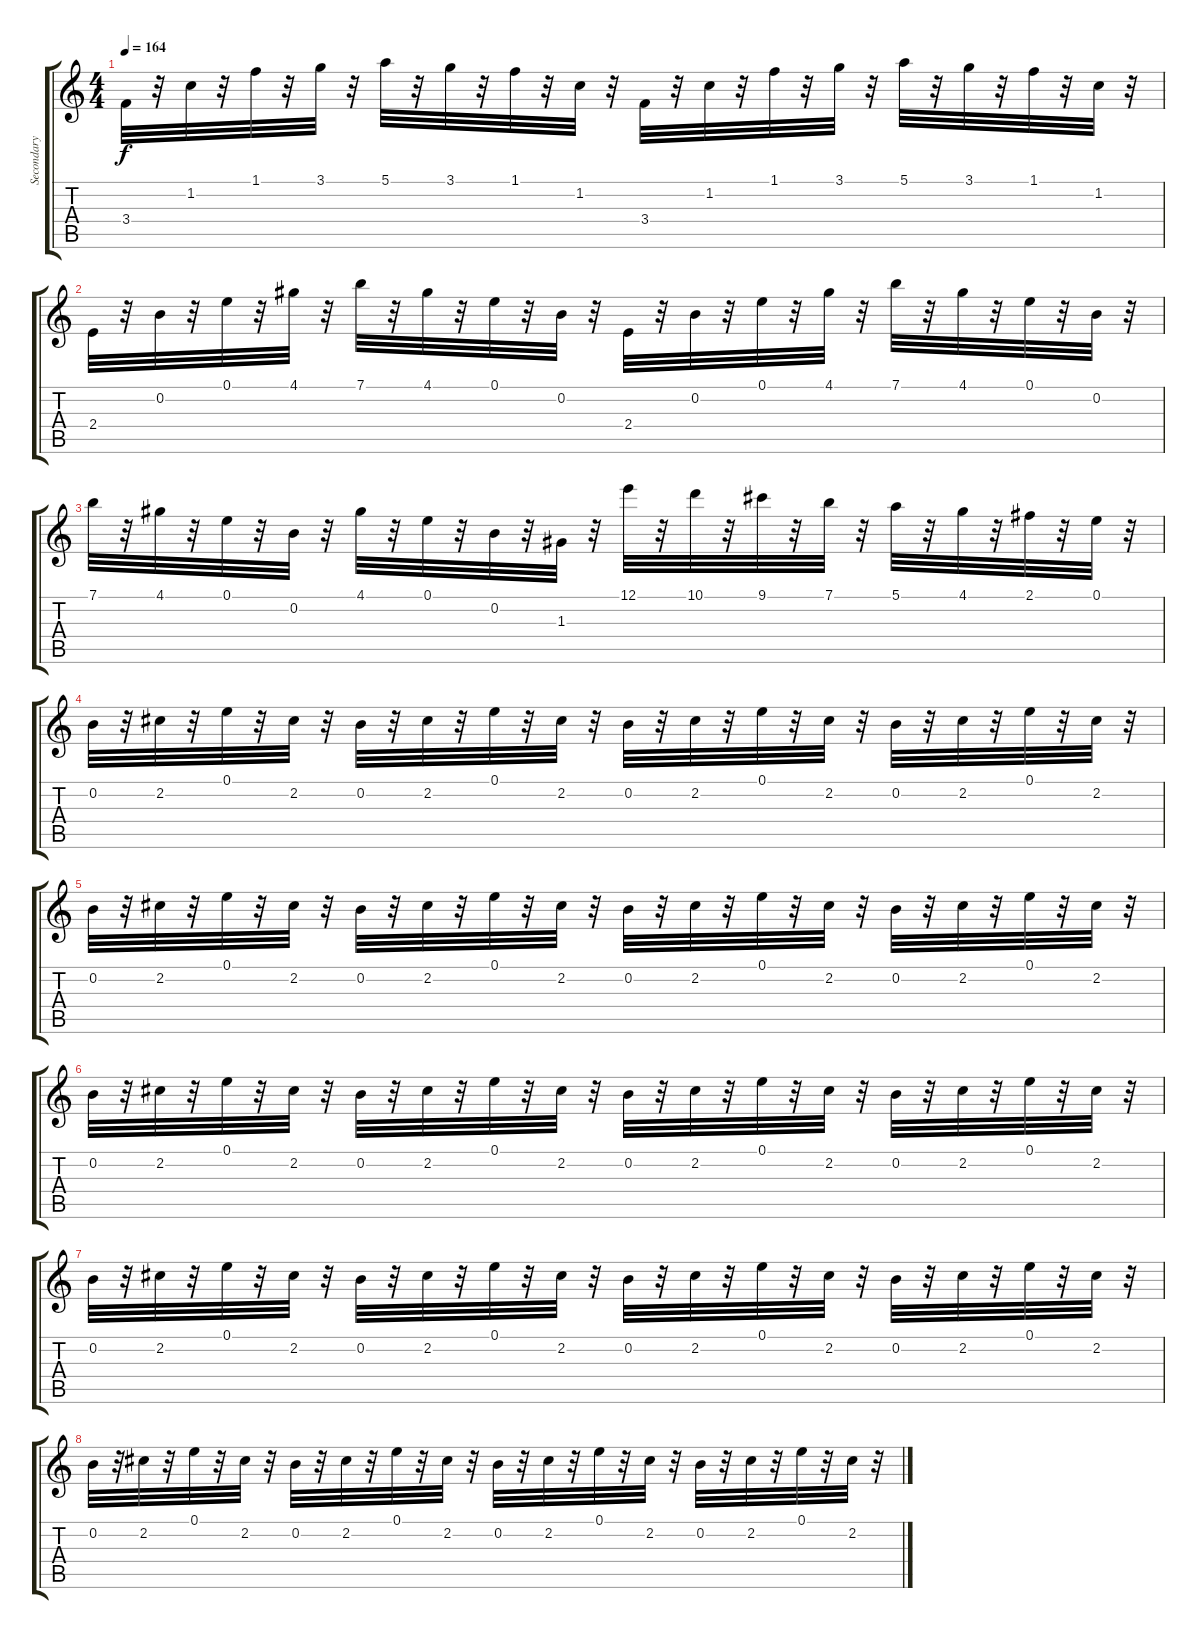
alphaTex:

\track ("Secondary Keyboard Melody" "Secondary ") {instrument acousticguitarnylon}
\staff {score tabs}
\tuning (E4 B3 G3 D3 A2 E2) {hide}
\ts (4 4)
\tempo 164
\clef g2
\ks c
3.4.32{dy f} r.32 1.2.32 r.32 1.1.32 r.32 3.1.32 r.32 5.1.32 r.32 3.1.32 r.32 1.1.32 r.32 1.2.32 r.32 3.4.32{balance 1} r.32 1.2.32 r.32 1.1.32 r.32 3.1.32 r.32 5.1.32 r.32 3.1.32 r.32 1.1.32 r.32 1.2.32 r.32 |
2.4.32 r.32 0.2.32 r.32 0.1.32 r.32 4.1.32 r.32 7.1.32 r.32 4.1.32 r.32 0.1.32 r.32 0.2.32 r.32 2.4.32{balance 16} r.32 0.2.32 r.32 0.1.32 r.32 4.1.32 r.32 7.1.32 r.32 4.1.32 r.32 0.1.32 r.32 0.2.32 r.32 |
7.1.32 r.32 4.1.32 r.32 0.1.32 r.32 0.2.32 r.32 4.1.32 r.32 0.1.32 r.32 0.2.32 r.32 1.3.32 r.32 12.1.32{balance 8} r.32 10.1.32 r.32 9.1.32 r.32 7.1.32 r.32 5.1.32 r.32 4.1.32 r.32 2.1.32 r.32 0.1.32 r.32 |
0.2.32{balance 8} r.32 2.2.32 r.32 0.1.32 r.32 2.2.32 r.32 0.2.32 r.32 2.2.32 r.32 0.1.32 r.32 2.2.32 r.32 0.2.32 r.32 2.2.32 r.32 0.1.32 r.32 2.2.32 r.32 0.2.32 r.32 2.2.32 r.32 0.1.32 r.32 2.2.32 r.32 |
0.2.32 r.32 2.2.32 r.32 0.1.32 r.32 2.2.32 r.32 0.2.32 r.32 2.2.32 r.32 0.1.32 r.32 2.2.32 r.32 0.2.32 r.32 2.2.32 r.32 0.1.32 r.32 2.2.32 r.32 0.2.32 r.32 2.2.32 r.32 0.1.32 r.32 2.2.32 r.32 |
0.2.32 r.32 2.2.32 r.32 0.1.32 r.32 2.2.32 r.32 0.2.32 r.32 2.2.32 r.32 0.1.32 r.32 2.2.32 r.32 0.2.32 r.32 2.2.32 r.32 0.1.32 r.32 2.2.32 r.32 0.2.32 r.32 2.2.32 r.32 0.1.32 r.32 2.2.32 r.32 |
0.2.32 r.32 2.2.32 r.32 0.1.32 r.32 2.2.32 r.32 0.2.32 r.32 2.2.32 r.32 0.1.32 r.32 2.2.32 r.32 0.2.32 r.32 2.2.32 r.32 0.1.32 r.32 2.2.32 r.32 0.2.32 r.32 2.2.32 r.32 0.1.32 r.32 2.2.32 r.32 |
0.2.32 r.32 2.2.32 r.32 0.1.32 r.32 2.2.32 r.32 0.2.32 r.32 2.2.32 r.32 0.1.32 r.32 2.2.32 r.32 0.2.32 r.32 2.2.32 r.32 0.1.32 r.32 2.2.32 r.32 0.2.32 r.32 2.2.32 r.32 0.1.32 r.32 2.2.32 r.32
